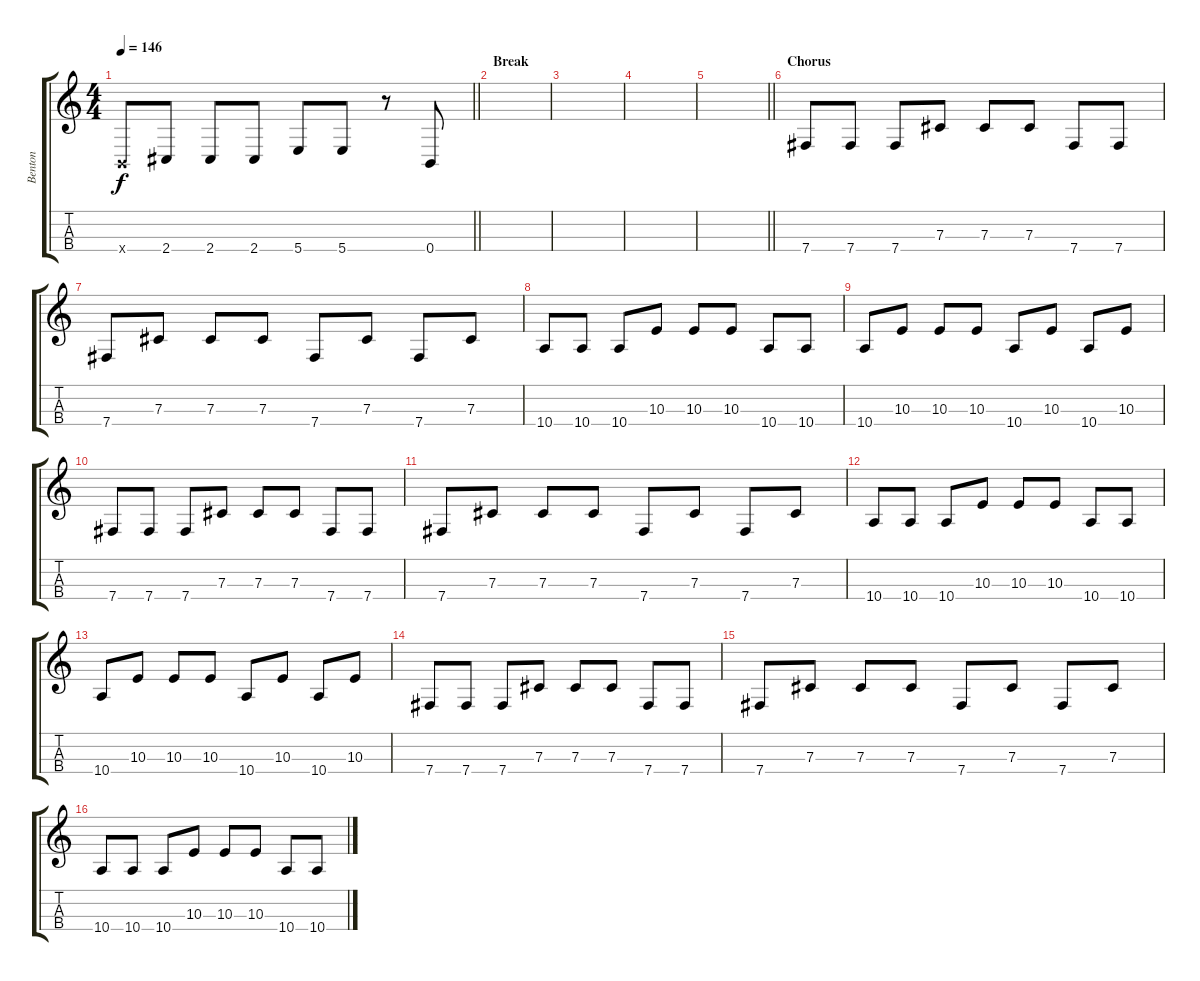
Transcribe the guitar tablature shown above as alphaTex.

\track ("Benton" "Benton") {instrument electricbasspick}
\staff {score tabs}
\tuning (E3 B2 Gb2 B1) {hide}
\ts (4 4)
\tempo 146
\clef g2
\barLineRight lightlight
\ks c
0.4{x}.8{dy f} 2.4.8 2.4.8 2.4.8 5.4.8 5.4.8 r.8 0.4.8 |
\section ("" "Break")
|
|
|
\barLineRight lightlight
|
\section ("" "Chorus")
7.4.8 7.4.8 7.4.8 7.3.8 7.3.8 7.3.8 7.4.8 7.4.8 |
7.4.8 7.3.8 7.3.8 7.3.8 7.4.8 7.3.8 7.4.8 7.3.8 |
10.4.8 10.4.8 10.4.8 10.3.8 10.3.8 10.3.8 10.4.8 10.4.8 |
10.4.8 10.3.8 10.3.8 10.3.8 10.4.8 10.3.8 10.4.8 10.3.8 |
7.4.8 7.4.8 7.4.8 7.3.8 7.3.8 7.3.8 7.4.8 7.4.8 |
7.4.8 7.3.8 7.3.8 7.3.8 7.4.8 7.3.8 7.4.8 7.3.8 |
10.4.8 10.4.8 10.4.8 10.3.8 10.3.8 10.3.8 10.4.8 10.4.8 |
10.4.8 10.3.8 10.3.8 10.3.8 10.4.8 10.3.8 10.4.8 10.3.8 |
7.4.8 7.4.8 7.4.8 7.3.8 7.3.8 7.3.8 7.4.8 7.4.8 |
7.4.8 7.3.8 7.3.8 7.3.8 7.4.8 7.3.8 7.4.8 7.3.8 |
10.4.8 10.4.8 10.4.8 10.3.8 10.3.8 10.3.8 10.4.8 10.4.8
